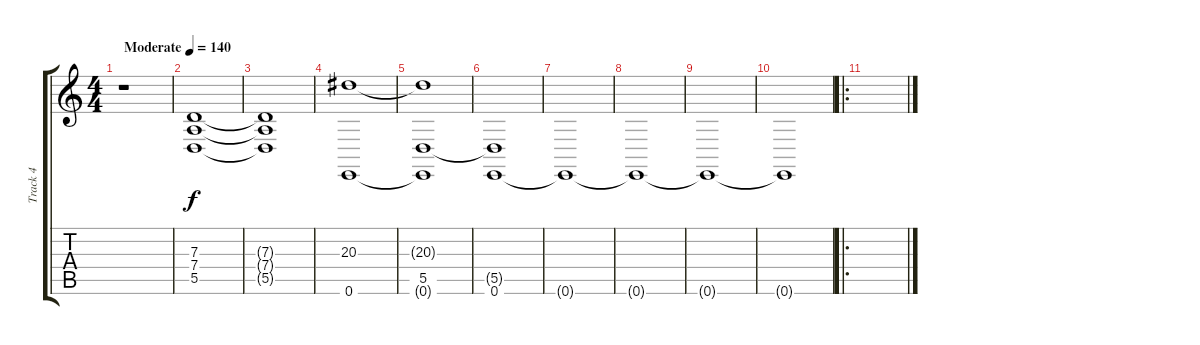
\track ("Track 4" "Track 4") {instrument seashore}
\staff {score tabs}
\tuning (E4 B3 G3 D3 A2 E2) {hide}
\ts (4 4)
\tempo (140 "Moderate")
\clef g2
\ks c
r.1{dy f instrument seashore} |
(7.3 7.4 5.5).1 |
(7.3{t} 7.4{t} 5.5{t}).1 |
(20.3 0.6).1 |
(20.3{t} 5.5 0.6{t}).1 |
(5.5{t} 0.6).1 |
0.6{t}.1 |
0.6{t}.1 |
0.6{t}.1 |
0.6{t}.1 |
\ro
